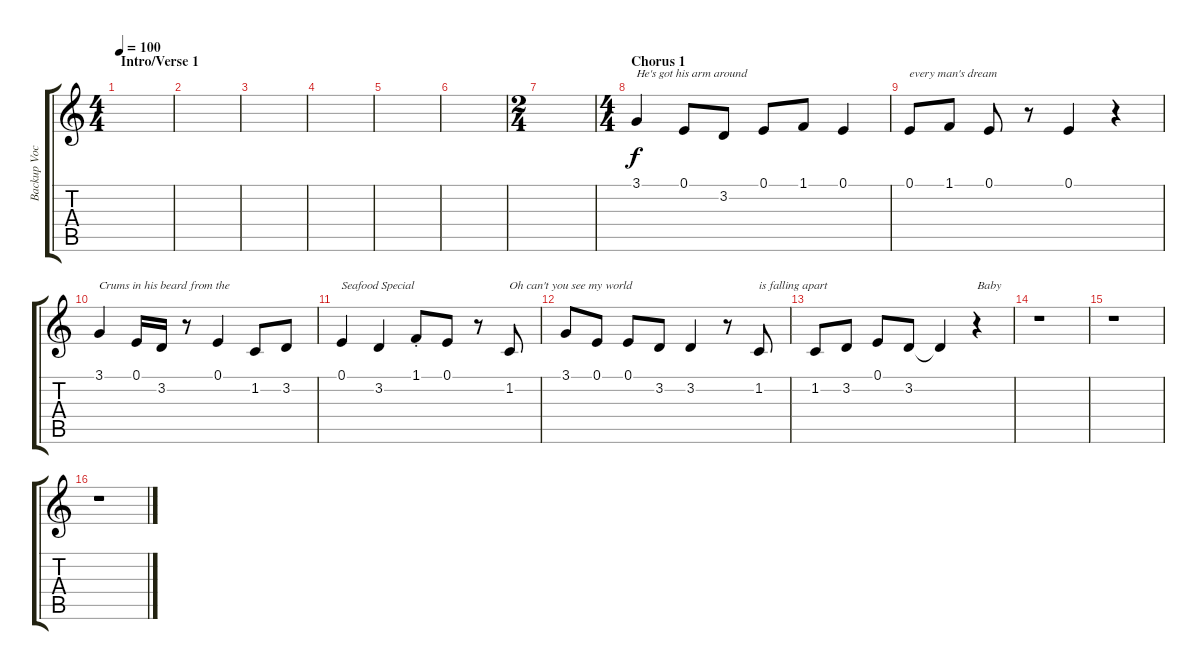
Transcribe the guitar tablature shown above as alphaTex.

\track ("Backup Vocals" "Backup Voc") {instrument sopranosax}
\staff {score tabs}
\tuning (E4 B3 G3 D3 A2 E2) {hide}
\ts (4 4)
\section ("" "Intro/Verse 1")
\tempo 100
\clef g2
\ks c
|
|
|
|
|
|
\ts (2 4)
|
\ts (4 4)
\section ("" "Chorus 1")
3.1.4{txt "He's got his arm around"} 0.1.8 3.2.8 0.1.8 1.1.8 0.1.4 |
0.1.8{txt "every man's dream"} 1.1.8 0.1.8 r.8 0.1.4 r.4 |
3.1.4{txt "Crums in his beard from the"} 0.1.16 3.2.16 r.8 0.1.4 1.2.8 3.2.8 |
0.1.4{txt "Seafood Special"} 3.2.4 1.1{st}.8 0.1.8 r.8 1.2.8{txt "Oh can't you see my world"} |
3.1.8 0.1.8 0.1.8 3.2.8 3.2.4 r.8 1.2.8{txt "is falling apart"} |
1.2.8 3.2.8 0.1.8 3.2.8 3.2{t}.4 r.4{txt "Baby"} |
r.1 |
r.1 |
r.1
